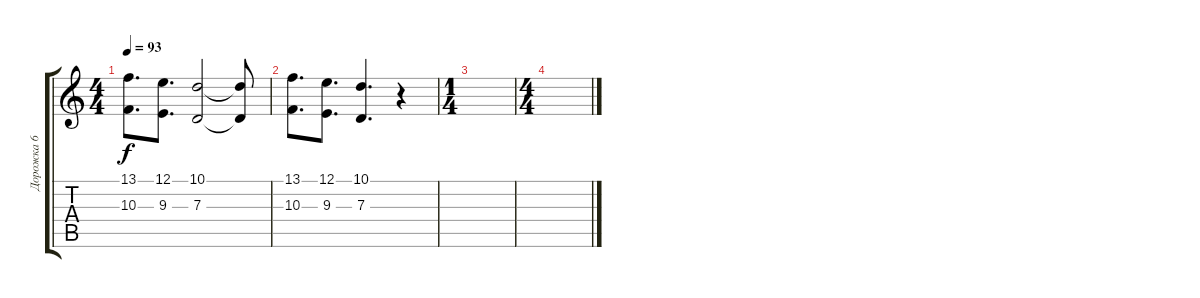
\track ("Дорожка 6" "Дорожка 6") {instrument choiraahs}
\staff {score tabs}
\tuning (E4 B3 G3 D3 A2 D2) {hide}
\ts (4 4)
\tempo 93
\clef g2
\ks c
(13.1 10.3).8{d dy f} (12.1 9.3).8{d} (10.1 7.3).2 (10.1{t} 7.3{t}).8 |
(13.1 10.3).8{d} (12.1 9.3).8{d} (10.1 7.3).4{d} r.4 |
\ts (1 4)
|
\ts (4 4)
